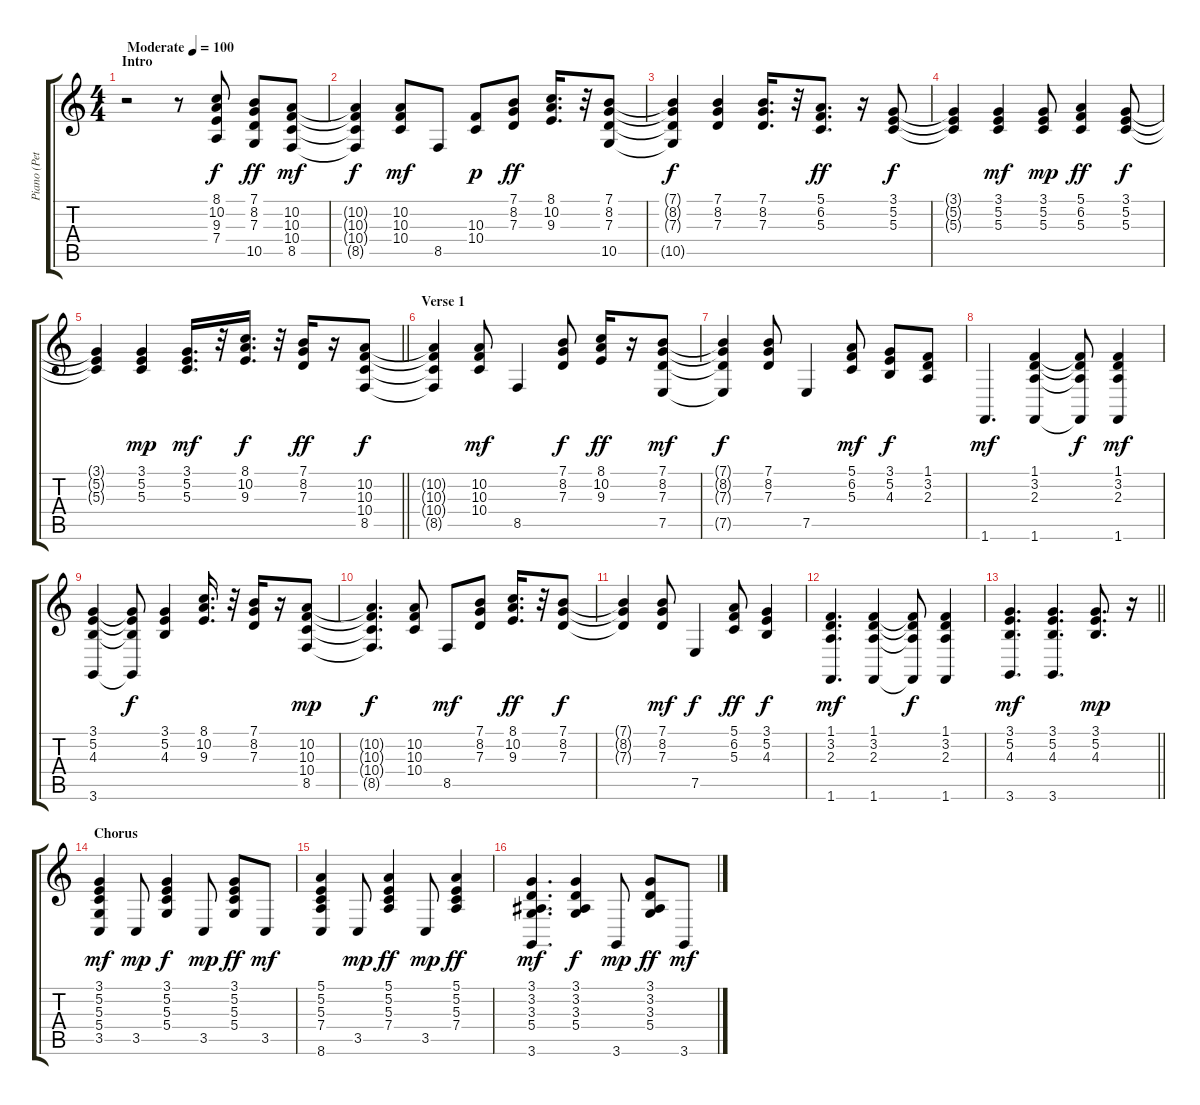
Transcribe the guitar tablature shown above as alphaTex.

\track ("Piano (Peter Frampton)" "Piano (Pet") {instrument acousticgrandpiano}
\staff {score tabs}
\tuning (E4 B3 G3 D3 A2 E2) {hide}
\ts (4 4)
\section ("" "Intro")
\tempo (100 "Moderate")
\clef g2
\ks c
r.2{dy f instrument acousticgrandpiano} r.8 (8.1 10.2 9.3 7.4).8 (7.1 8.2 7.3 10.5).8{dy ff} (10.2 10.3 10.4 8.5).8{dy mf} |
(10.2{t} 10.3{t} 10.4{t} 8.5{t}).4{dy f} (10.2 10.3 10.4).8{dy mf} 8.5.8 (10.3 10.4).8{dy p} (7.1 8.2 7.3).8{dy ff} (8.1 10.2 9.3).16{d} r.32 (7.1 8.2 7.3 10.5).8 |
(7.1{t} 8.2{t} 7.3{t} 10.5{t}).4{dy f} (7.1 8.2 7.3).4 (7.1 8.2 7.3).16{d} r.32 (5.1 6.2 5.3).8{d dy ff} r.16 (3.1 5.2 5.3).8{dy f} |
(3.1{t} 5.2{t} 5.3{t}).4 (3.1 5.2 5.3).4{dy mf} (3.1 5.2 5.3).8{dy mp} (5.1 6.2 5.3).4{dy ff} (3.1 5.2 5.3).8{dy f} |
\barLineRight lightlight
(3.1{t} 5.2{t} 5.3{t}).4 (3.1 5.2 5.3).4{dy mp} (3.1 5.2 5.3).16{d dy mf} r.32 (8.1 10.2 9.3).16{d dy f} r.32 (7.1 8.2 7.3).16{dy ff} r.16 (10.2 10.3 10.4 8.5).8{dy f} |
\section ("" "Verse 1")
(10.2{t} 10.3{t} 10.4{t} 8.5{t}).4 (10.2 10.3 10.4).8{dy mf} 8.5.4 (7.1 8.2 7.3).8{dy f} (8.1 10.2 9.3).16{dy ff} r.16 (7.1 8.2 7.3 7.5).8{dy mf} |
(7.1{t} 8.2{t} 7.3{t} 7.5{t}).4{dy f} (7.1 8.2 7.3).8 7.5.4 (5.1 6.2 5.3).8{dy mf} (3.1 5.2 4.3).8{dy f} (1.1 3.2 2.3).8 |
1.6.4{d dy mf} (1.1 3.2 2.3 1.6).4 (1.1{t} 3.2{t} 2.3{t} 1.6{t}).8{dy f} (1.1 3.2 2.3 1.6).4{dy mf} |
(3.1 5.2 4.3 3.6).4 (3.1{t} 5.2{t} 4.3{t} 3.6{t}).8{dy f} (3.1 5.2 4.3).4 (8.1 10.2 9.3).16{d} r.32 (7.1 8.2 7.3).16 r.16 (10.2 10.3 10.4 8.5).8{dy mp} |
(10.2{t} 10.3{t} 10.4{t} 8.5{t}).4{d dy f} (10.2 10.3 10.4).8 8.5.8{dy mf} (7.1 8.2 7.3).8 (8.1 10.2 9.3).16{d dy ff} r.32 (7.1 8.2 7.3).8{dy f} |
(7.1{t} 8.2{t} 7.3{t}).4 (7.1 8.2 7.3).8{dy mf} 7.5.4{dy f} (5.1 6.2 5.3).8{dy ff} (3.1 5.2 4.3).4{dy f} |
(1.1 3.2 2.3 1.6).4{d dy mf} (1.1 3.2 2.3 1.6).4 (1.1{t} 3.2{t} 2.3{t} 1.6{t}).8{dy f} (1.1 3.2 2.3 1.6).4 |
\barLineRight lightlight
(3.1 5.2 4.3 3.6).4{d dy mf} (3.1 5.2 4.3 3.6).4{d} (3.1 5.2 4.3).8{d dy mp} r.16 |
\section ("" "Chorus")
(3.1 5.2 5.3 5.4 3.5).4{dy mf} 3.5.8{dy mp} (3.1 5.2 5.3 5.4).4{dy f} 3.5.8{dy mp} (3.1 5.2 5.3 5.4).8{dy ff} 3.5.8{dy mf} |
(5.1 5.2 5.3 7.4 8.6).4 3.5.8{dy mp} (5.1 5.2 5.3 7.4).4{dy ff} 3.5.8{dy mp} (5.1 5.2 5.3 7.4).4{dy ff} |
(3.1 3.2 3.3 5.4 3.6).4{d dy mf} (3.1 3.2 3.3 5.4).4{dy f} 3.6.8{dy mp} (3.1 3.2 3.3 5.4).8{dy ff} 3.6.8{dy mf}
